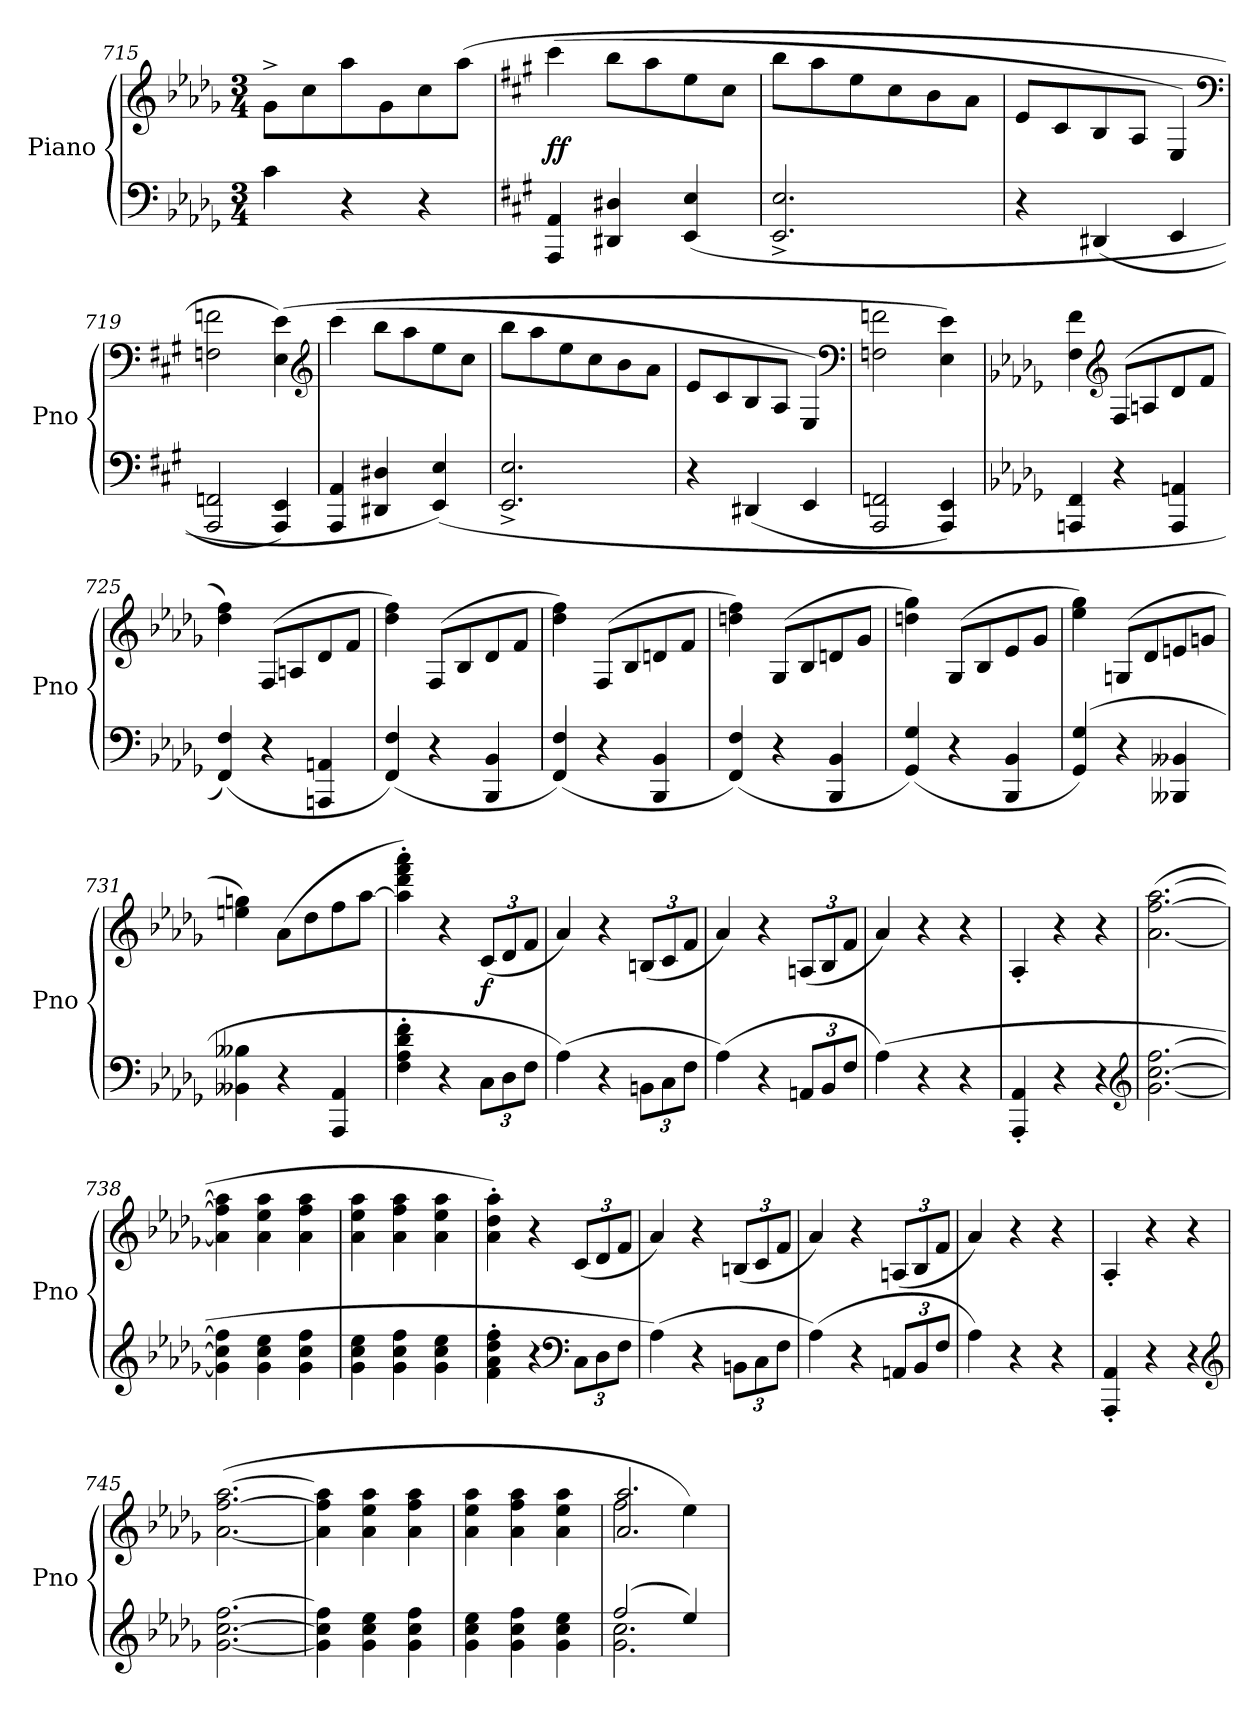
**kern	**kern	**dynam
*part1	*part1	*part1
*staff2	*staff1	*staff1/2
*I"Piano	*	*
*I'Pno	*	*
*clefF4	*clefG2	*
*k[b-e-a-d-g-]	*k[b-e-a-d-g-]	*
*M3/4	*M3/4	*
=715	=715	=715
4c\	8g-^\L	.
.	8cc\	.
4r	8aa-\	.
.	8g-\	.
4r	8cc\	.
.	(8aa-\J	.
=716	=716	=716
*k[f#c#g#]	*k[f#c#g#]	*
4AAA/ 4AA/	(4ccc#\	ff
4DD#X/ 4D#X/	8bb\L	.
.	8aa\	.
(4EE/ 4E/	8ee\	.
.	8cc#\J	.
=717	=717	=717
2.EE^/ 2.E^/	8bb\L	.
.	8aa\	.
.	8ee\	.
.	8cc#\	.
.	8b\	.
.	8a\J	.
=718	=718	=718
4r	8e/L	.
.	8c#/	.
(4DD#X/	8B/	.
.	8A/J	.
4EE/	4E/)	.
*	*clefF4	*
=719	=719	=719
2AAA/ 2FFn/	2Fn\ 2fn\	.
4AAA/ 4EE/)	(4E\ 4e\)	.
*	*clefG2	*
=720	=720	=720
4AAA/ 4AA/	(4ccc#\	.
4DD#X/ 4D#X/	8bb\L	.
.	8aa\	.
(4EE/ 4E/)	8ee\	.
.	8cc#\J	.
=721	=721	=721
2.EE^/ 2.E^/	8bb\L	.
.	8aa\	.
.	8ee\	.
.	8cc#\	.
.	8b\	.
.	8a\J	.
=722	=722	=722
4r	8e/L	.
.	8c#/	.
(4DD#X/	8B/	.
.	8A/J	.
4EE/	4E/)	.
*	*clefF4	*
=723	=723	=723
2AAA/ 2FFn/	2Fn\ 2fn\	.
4AAA/ 4EE/)	4E\ 4e\)	.
=724	=724	=724
*k[b-e-a-d-g-]	*k[b-e-a-d-g-]	*
4AAAn/ 4FF/	4F\ 4f\	.
*	*clefG2	*
4r	(8F/L	.
.	8An/	.
4AAA/ 4AAn/	8d-/	.
.	8f/J	.
=725	=725	=725
(4FF/ 4F/)	4dd-\ 4ff\)	.
4r	(8F/L	.
.	8An/	.
4AAAn/ 4AAn/	8d-/	.
.	8f/J	.
=726	=726	=726
(4FF/ 4F/)	4dd-\ 4ff\)	.
4r	(8F/L	.
.	8B-/	.
4BBB-/ 4BB-/	8d-/	.
.	8f/J	.
=727	=727	=727
(4FF/ 4F/)	4dd-\ 4ff\)	.
4r	(8F/L	.
.	8B-/	.
4BBB-/ 4BB-/	8dn/	.
.	8f/J	.
=728	=728	=728
(4FF/ 4F/)	4ddn\ 4ff\)	.
4r	(8G-/L	.
.	8B-/	.
4BBB-/ 4BB-/	8dn/	.
.	8g-/J	.
=729	=729	=729
(4GG-/ 4G-/)	4ddn\ 4gg-\)	.
4r	(8G-/L	.
.	8B-/	.
4BBB-/ 4BB-/	8e-/	.
.	8g-/J	.
=730	=730	=730
(4GG-/ 4G-/)	4ee-\ 4gg-\)	.
4r	(8Gn/L	.
.	8d-/	.
4BBB--X/ 4BB--X/	8en/	.
.	8gn/J	.
=731	=731	=731
4BB--X\ 4B--X\	4een\ 4ggn\)	.
4r	(8a-\L	.
.	8dd-\	.
4AAA-/ 4AA-/	8ff\	.
.	[8aa-\J	.
=732	=732	=732
4F'\ 4A-'\ 4d-'\ 4f'\	4aa-]'\ 4ddd-'\ 4fff'\ 4aaa-'\)	.
4r	4r	.
12C\L	(12c/L	f
12D-\	12d-/	.
12F\J	12f/J	.
=733	=733	=733
(4A-\)	4a-/)	.
4r	4r	.
12BBn\L	(12Bn/L	.
12C\	12c/	.
12F\J	12f/J	.
=734	=734	=734
(4A-\)	4a-/)	.
4r	4r	.
12AAn/L	(12An/L	.
12BB-/	12B-/	.
12F/J	12f/J	.
=735	=735	=735
(4A-\)	4a-/)	.
4r	4r	.
4r	4r	.
=736	=736	=736
4AAA-'/ 4AA-'/	4A-'/	.
4r	4r	.
4r	4r	.
*clefG2	*	*
=737	=737	=737
[2.g-\ [2.cc\ [2.ff\	([2.a-\ [2.ff\ [2.aa-\	.
=738	=738	=738
4g-]\ 4cc]\ 4ff]\	4a-]\ 4ff]\ 4aa-]\	.
4g-\ 4cc\ 4ee-\	4a-\ 4ee-\ 4aa-\	.
4g-\ 4cc\ 4ff\	4a-\ 4ff\ 4aa-\	.
=739	=739	=739
4g-\ 4cc\ 4ee-\	4a-\ 4ee-\ 4aa-\	.
4g-\ 4cc\ 4ff\	4a-\ 4ff\ 4aa-\	.
4g-\ 4cc\ 4ee-\	4a-\ 4ee-\ 4aa-\	.
=740	=740	=740
4f'\ 4a-'\ 4dd-'\ 4ff'\	4a-'\ 4dd-'\ 4aa-'\)	.
4r	4r	.
*clefF4	*	*
12C\L	(12c/L	.
12D-\	12d-/	.
12F\J	12f/J	.
=741	=741	=741
(4A-\)	4a-/)	.
4r	4r	.
12BBn\L	(12Bn/L	.
12C\	12c/	.
12F\J	12f/J	.
=742	=742	=742
(4A-\)	4a-/)	.
4r	4r	.
12AAn/L	(12An/L	.
12BB-/	12B-/	.
12F/J	12f/J	.
=743	=743	=743
4A-\)	4a-/)	.
4r	4r	.
4r	4r	.
=744	=744	=744
4AAA-'/ 4AA-'/	4A-'/	.
4r	4r	.
4r	4r	.
*clefG2	*	*
=745	=745	=745
[2.g-\ [2.cc\ [2.ff\	([2.a-\ [2.ff\ [2.aa-\	.
=746	=746	=746
4g-]\ 4cc]\ 4ff]\	4a-]\ 4ff]\ 4aa-]\	.
4g-\ 4cc\ 4ee-\	4a-\ 4ee-\ 4aa-\	.
4g-\ 4cc\ 4ff\	4a-\ 4ff\ 4aa-\	.
=747	=747	=747
4g-\ 4cc\ 4ee-\	4a-\ 4ee-\ 4aa-\	.
4g-\ 4cc\ 4ff\	4a-\ 4ff\ 4aa-\	.
4g-\ 4cc\ 4ee-\	4a-\ 4ee-\ 4aa-\	.
=748	=748	=748
*^	*^	*
(2ff/	2.g-\ 2.cc\	2ff\	2.a-/ 2.aa-/	.
4ee-/)	.	4ee-\)	.	.
*v	*v	*	*	*
*	*v	*v	*
=	=	=
*-	*-	*-
